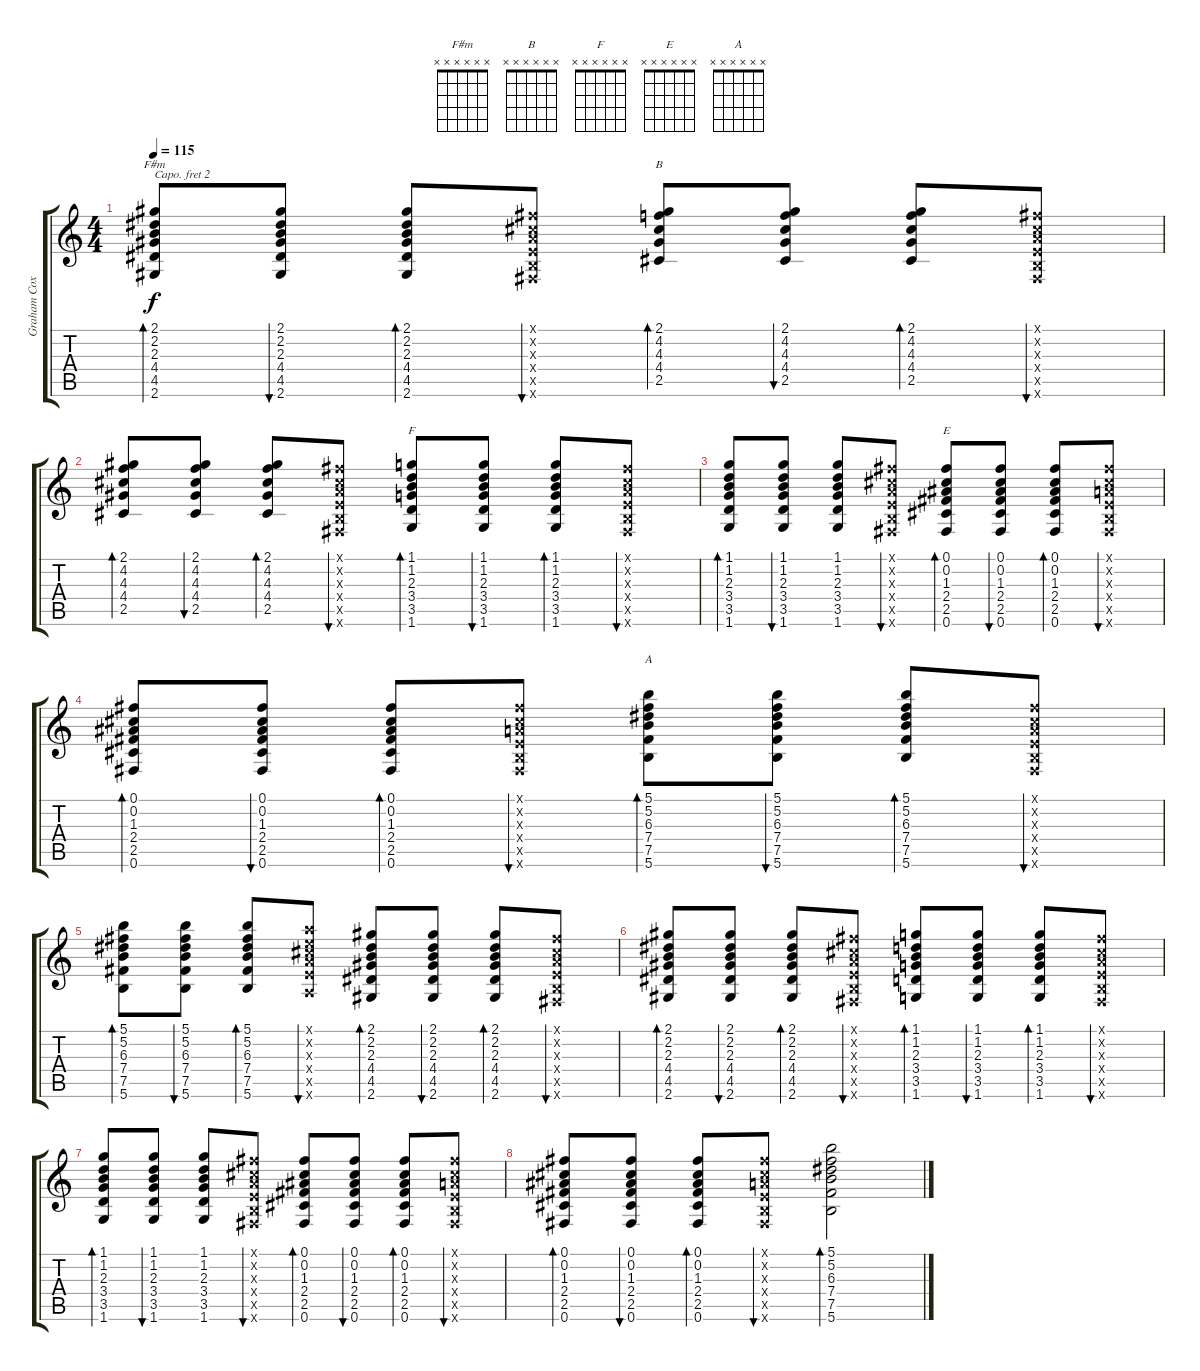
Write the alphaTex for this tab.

\track ("Graham Coxon" "Graham Cox") {instrument electricguitarclean}
\staff {score tabs}
\capo 2
\tuning (E4 B3 G3 D3 A2 E2) {hide}
\chord ("F#m" x x x x x x)
\chord ("B" x x x x x x)
\chord ("F" x x x x x x)
\chord ("E" x x x x x x)
\chord ("A" x x x x x x)
\ts (4 4)
\tempo 115
\clef g2
\ks c
(2.1 2.2 2.3 4.4 4.5 2.6).8{bd 60 ch "F#m" dy f} (2.1 2.2 2.3 4.4 4.5 2.6).8{bu 60} (2.1 2.2 2.3 4.4 4.5 2.6).8{bd 60} (0.1{x} 0.2{x} 0.3{x} 0.4{x} 0.5{x} 0.6{x}).8{bu 60} (2.1 4.2 4.3 4.4 2.5).8{bd 60 ch "B"} (2.1 4.2 4.3 4.4 2.5).8{bu 60} (2.1 4.2 4.3 4.4 2.5).8{bd 60} (0.1{x} 0.2{x} 0.3{x} 0.4{x} 0.5{x} 0.6{x}).8{bu 60} |
(2.1 4.2 4.3 4.4 2.5).8{bd 60} (2.1 4.2 4.3 4.4 2.5).8{bu 60} (2.1 4.2 4.3 4.4 2.5).8{bd 60} (0.1{x} 0.2{x} 0.3{x} 0.4{x} 0.5{x} 0.6{x}).8{bu 60} (1.1 1.2 2.3 3.4 3.5 1.6).8{bd 60 ch "F"} (1.1 1.2 2.3 3.4 3.5 1.6).8{bu 60} (1.1 1.2 2.3 3.4 3.5 1.6).8{bd 60} (0.1{x} 0.2{x} 0.3{x} 0.4{x} 0.5{x} 0.6{x}).8{bu 60} |
(1.1 1.2 2.3 3.4 3.5 1.6).8{bd 60} (1.1 1.2 2.3 3.4 3.5 1.6).8{bu 60} (1.1 1.2 2.3 3.4 3.5 1.6).8 (0.1{x} 0.2{x} 0.3{x} 0.4{x} 0.5{x} 0.6{x}).8{bu 60} (0.1 0.2 1.3 2.4 2.5 0.6).8{bd 60 ch "E"} (0.1 0.2 1.3 2.4 2.5 0.6).8{bu 60} (0.1 0.2 1.3 2.4 2.5 0.6).8{bd 60} (0.1{x} 0.2{x} 0.3{x} 0.4{x} 0.5{x} 0.6{x}).8{bu 60} |
(0.1 0.2 1.3 2.4 2.5 0.6).8{bd 60} (0.1 0.2 1.3 2.4 2.5 0.6).8{bu 60} (0.1 0.2 1.3 2.4 2.5 0.6).8{bd 60} (0.1{x} 0.2{x} 0.3{x} 0.4{x} 0.5{x} 0.6{x}).8{bu 60} (5.1 5.2 6.3 7.4 7.5 5.6).8{bd 60 ch "A"} (5.1 5.2 6.3 7.4 7.5 5.6).8{bu 60} (5.1 5.2 6.3 7.4 7.5 5.6).8{bd 60} (0.1{x} 0.2{x} 0.3{x} 0.4{x} 0.5{x} 0.6{x}).8{bu 60} |
(5.1 5.2 6.3 7.4 7.5 5.6).8{bd 60} (5.1 5.2 6.3 7.4 7.5 5.6).8{bu 60} (5.1 5.2 6.3 7.4 7.5 5.6).8{bd 60} (3.1{x} 3.2{x} 4.3{x} 5.4{x} 5.5{x} 3.6{x}).8{bu 60} (2.1 2.2 2.3 4.4 4.5 2.6).8{bd 60} (2.1 2.2 2.3 4.4 4.5 2.6).8{bu 60} (2.1 2.2 2.3 4.4 4.5 2.6).8{bd 60} (0.1{x} 0.2{x} 0.3{x} 0.4{x} 0.5{x} 0.6{x}).8{bu 60} |
(2.1 2.2 2.3 4.4 4.5 2.6).8{bd 60} (2.1 2.2 2.3 4.4 4.5 2.6).8{bu 60} (2.1 2.2 2.3 4.4 4.5 2.6).8{bd 60} (0.1{x} 0.2{x} 0.3{x} 0.4{x} 0.5{x} 0.6{x}).8{bu 60} (1.1 1.2 2.3 3.4 3.5 1.6).8{bd 60} (1.1 1.2 2.3 3.4 3.5 1.6).8{bu 60} (1.1 1.2 2.3 3.4 3.5 1.6).8{bd 60} (0.1{x} 0.2{x} 0.3{x} 0.4{x} 0.5{x} 0.6{x}).8{bu 60} |
(1.1 1.2 2.3 3.4 3.5 1.6).8{bd 60} (1.1 1.2 2.3 3.4 3.5 1.6).8{bu 60} (1.1 1.2 2.3 3.4 3.5 1.6).8 (0.1{x} 0.2{x} 0.3{x} 0.4{x} 0.5{x} 0.6{x}).8{bu 60} (0.1 0.2 1.3 2.4 2.5 0.6).8{bd 60} (0.1 0.2 1.3 2.4 2.5 0.6).8{bu 60} (0.1 0.2 1.3 2.4 2.5 0.6).8{bd 60} (0.1{x} 0.2{x} 0.3{x} 0.4{x} 0.5{x} 0.6{x}).8{bu 60} |
(0.1 0.2 1.3 2.4 2.5 0.6).8{bd 60} (0.1 0.2 1.3 2.4 2.5 0.6).8{bu 60} (0.1 0.2 1.3 2.4 2.5 0.6).8{bd 60} (0.1{x} 0.2{x} 0.3{x} 0.4{x} 0.5{x} 0.6{x}).8{bu 60} (5.1 5.2 6.3 7.4 7.5 5.6).2{bd 60}
